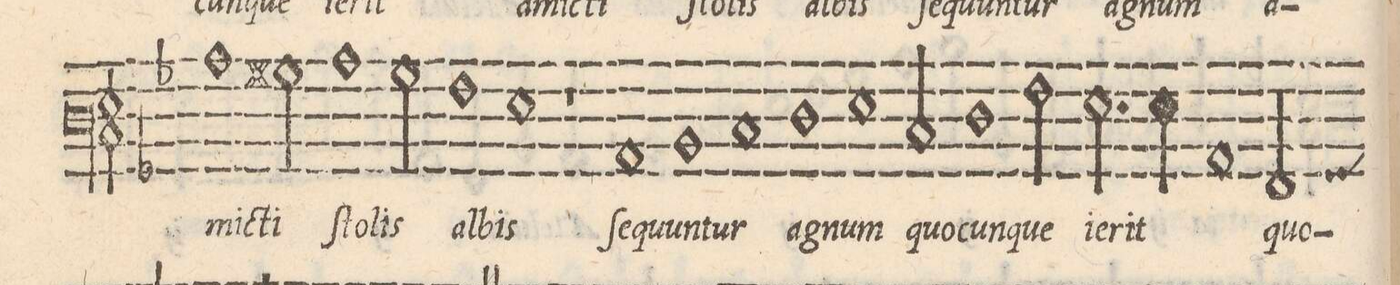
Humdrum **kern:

**kern	**text
*I"BASSVS	*
*clefF3	*
*k[b-]	*
*met(C)	*
*M2/1	*
1c	-mi-
2Bn\	-cti
1c\	ſto-
=46-	=46-
2B-y\	-lis
1A	al-
=47-	=47-
1G	-bis
1r	.
=48-	=48-
1C	ſe-
1D	-quun-
=49-	=49-
1E	-tur
1F	a-
=50-	=50-
1G	-gnum
2E/	quo-
1F\	-cun-
=51-	=51-
2A\	-que
2.G\	i-
4G\	-e-
=52-	=52-
1C	-rit
2AA/	quo-
*custos:BB	*
*-	*-
